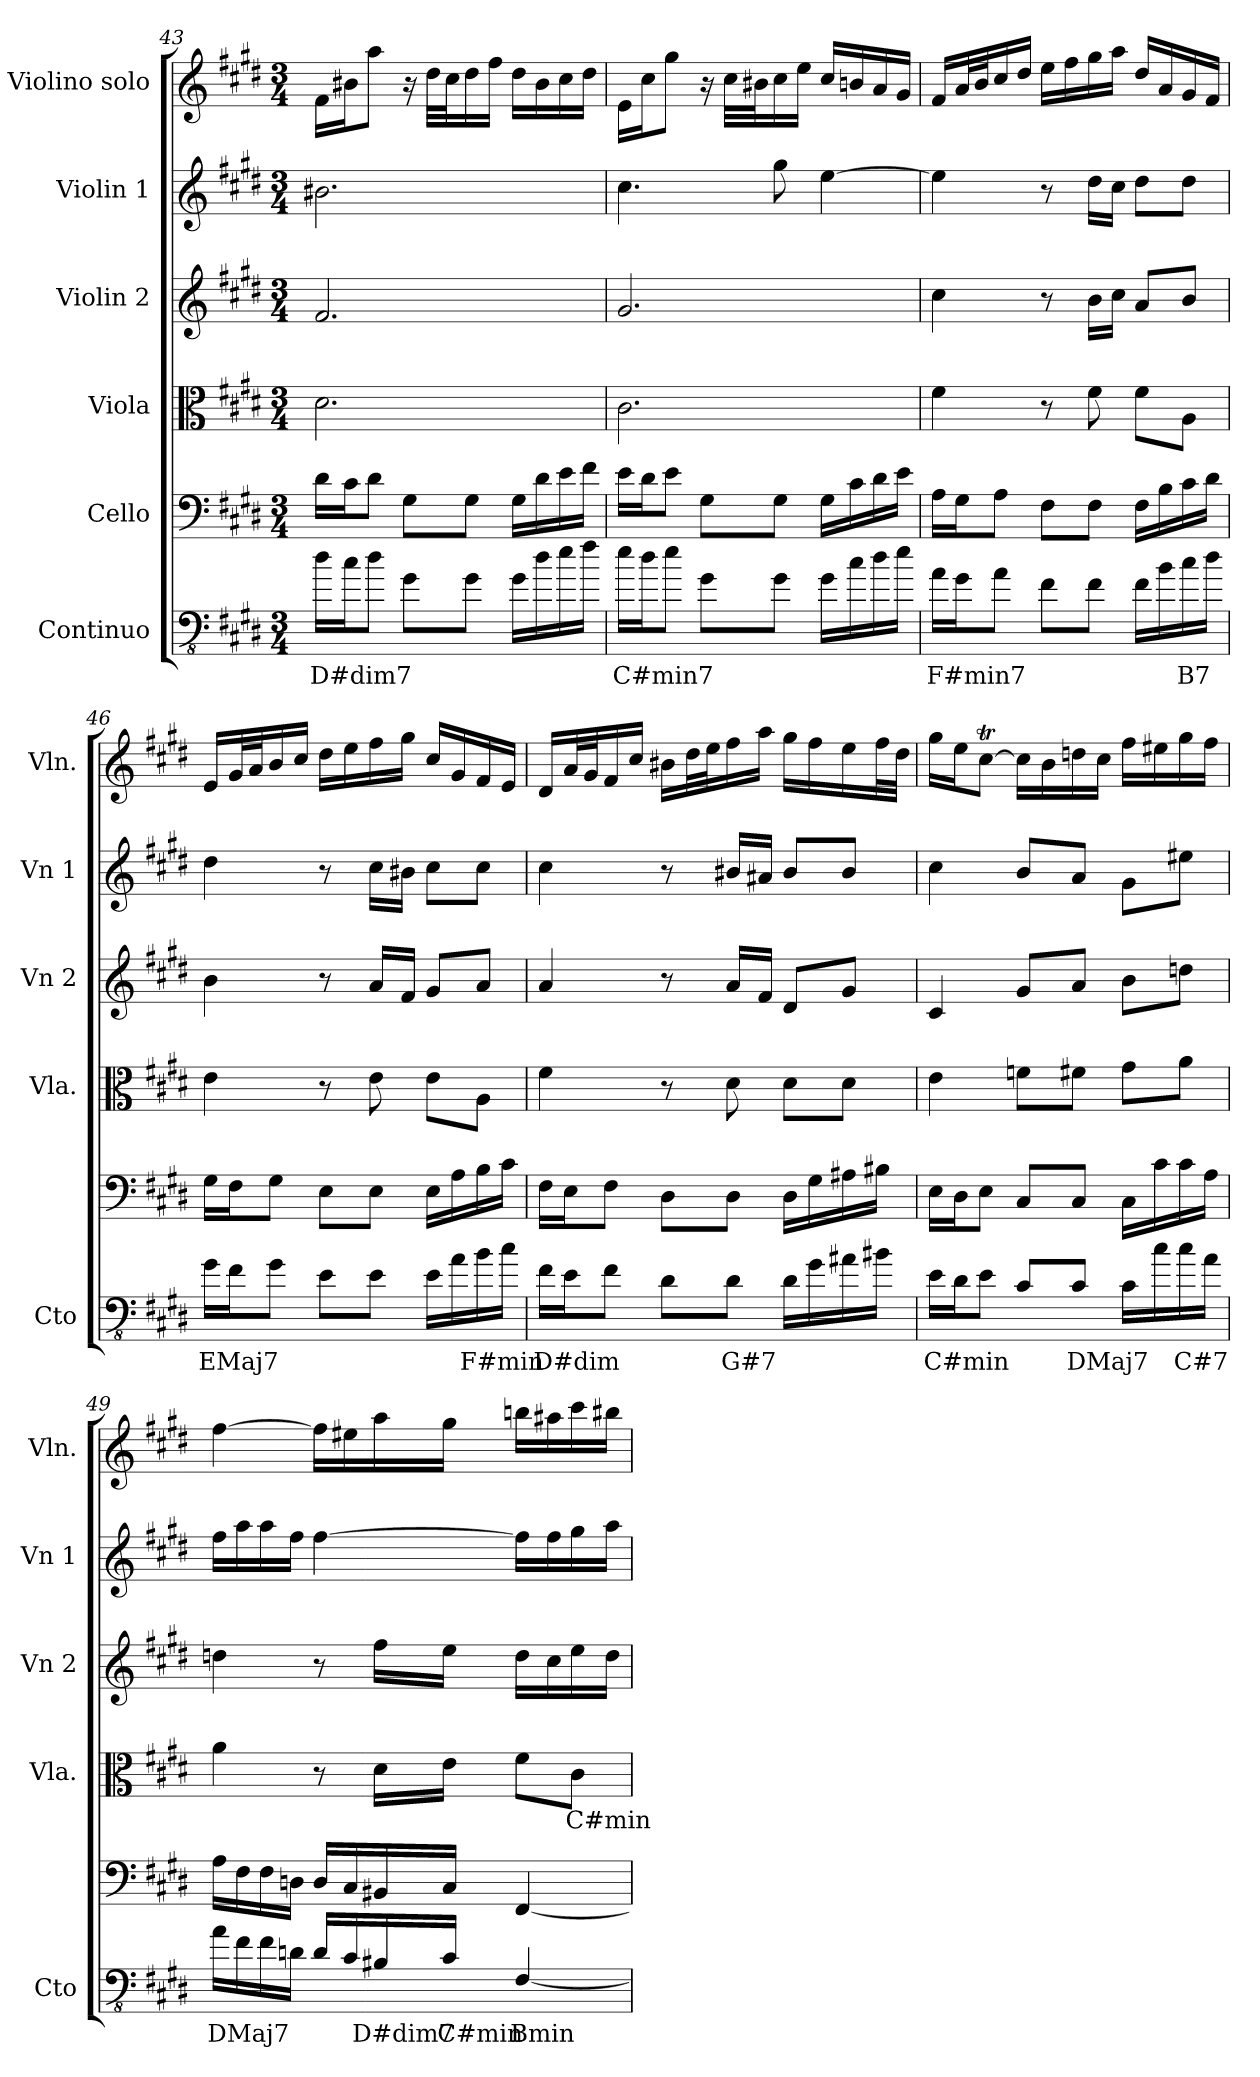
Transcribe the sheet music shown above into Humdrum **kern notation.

**kern	**text	**kern	**kern	**text	**kern	**kern	**kern
*part6	*part6	*part5	*part4	*part4	*part3	*part2	*part1
*staff6	*staff6	*staff5	*staff4	*staff4	*staff3	*staff2	*staff1
*I"Continuo	*	*I"Cello	*I"Viola	*	*I"Violin 2	*I"Violin 1	*I"Violino solo
*I'Cto	*	*	*I'Vla.	*	*I'Vn 2	*I'Vn 1	*I'Vln.
*clefFv4	*	*clefF4	*clefC3	*	*clefG2	*clefG2	*clefG2
*ITrd7c12	*	*	*	*	*	*	*
*k[f#c#g#d#]	*	*k[f#c#g#d#]	*k[f#c#g#d#]	*	*k[f#c#g#d#]	*k[f#c#g#d#]	*k[f#c#g#d#]
*M3/4	*	*M3/4	*M3/4	*	*M3/4	*M3/4	*M3/4
=43	=43	=43	=43	=43	=43	=43	=43
16D#\LL	D#dim7	16d#\LL	2.d#\	.	2.f#/	2.b#X\	16f#\LL
16C#\J	.	16c#\J	.	.	.	.	16b#X\J
8D#\J	.	8d#\J	.	.	.	.	8aa\J
8GG#\L	.	8G#\L	.	.	.	.	16r
.	.	.	.	.	.	.	32dd#\LLL
.	.	.	.	.	.	.	32cc#\J
8GG#\J	.	8G#\J	.	.	.	.	16dd#\
.	.	.	.	.	.	.	16ff#\JJ
16GG#\LL	.	16G#\LL	.	.	.	.	16dd#\LL
16D#\	.	16d#\	.	.	.	.	16b#\
16E\	.	16e\	.	.	.	.	16cc#\
16F#\JJ	.	16f#\JJ	.	.	.	.	16dd#\JJ
!!LO:LB:g=z
=44	=44	=44	=44	=44	=44	=44	=44
16E\LL	C#min7	16e\LL	2.c#\	.	2.g#/	4.cc#\	16e\LL
16D#\J	.	16d#\J	.	.	.	.	16cc#\J
8E\J	.	8e\J	.	.	.	.	8gg#\J
8GG#\L	.	8G#\L	.	.	.	.	16r
.	.	.	.	.	.	.	32cc#\LLL
.	.	.	.	.	.	.	32b#X\J
8GG#\J	.	8G#\J	.	.	.	8gg#\	16cc#\
.	.	.	.	.	.	.	16ee\JJ
16GG#\LL	.	16G#\LL	.	.	.	[4ee\	16cc#/LL
16C#\	.	16c#\	.	.	.	.	16bn/
16D#\	.	16d#\	.	.	.	.	16a/
16E\JJ	.	16e\JJ	.	.	.	.	16g#/JJ
=45	=45	=45	=45	=45	=45	=45	=45
16AA\LL	F#min7	16A\LL	4f#\	.	4cc#\	4ee\]	16f#/LL
16GG#\J	.	16G#\J	.	.	.	.	32a/L
.	.	.	.	.	.	.	32b/J
8AA\J	.	8A\J	.	.	.	.	16cc#/
.	.	.	.	.	.	.	16dd#/JJ
8FF#\L	.	8F#\L	8r	.	8r	8r	16ee\LL
.	.	.	.	.	.	.	16ff#\
8FF#\J	.	8F#\J	8f#\	.	16b\LL	16dd#\LL	16gg#\
.	.	.	.	.	16cc#\JJ	16cc#\JJ	16aa\JJ
16FF#\LL	.	16F#\LL	8f#\L	.	8a/L	8dd#\L	16dd#/LL
16BB\	.	16B\	.	.	.	.	16a/
16C#\	B7	16c#\	8A\J	.	8b/J	8dd#\J	16g#/
16D#\JJ	.	16d#\JJ	.	.	.	.	16f#/JJ
!!LO:PB:g=z
=46	=46	=46	=46	=46	=46	=46	=46
16GG#\LL	EMaj7	16G#\LL	4e\	.	4b\	4dd#\	16e/LL
16FF#\J	.	16F#\J	.	.	.	.	32g#/L
.	.	.	.	.	.	.	32a/J
8GG#\J	.	8G#\J	.	.	.	.	16b/
.	.	.	.	.	.	.	16cc#/JJ
8EE\L	.	8E\L	8r	.	8r	8r	16dd#\LL
.	.	.	.	.	.	.	16ee\
8EE\J	.	8E\J	8e\	.	16a/LL	16cc#\LL	16ff#\
.	.	.	.	.	16f#/JJ	16b#X\JJ	16gg#\JJ
16EE\LL	.	16E\LL	8e\L	.	8g#/L	8cc#\L	16cc#/LL
16AA\	.	16A\	.	.	.	.	16g#/
16BB\	F#min	16B\	8A\J	.	8a/J	8cc#\J	16f#/
16C#\JJ	.	16c#\JJ	.	.	.	.	16e/JJ
!!LO:PB:g=z
=47	=47	=47	=47	=47	=47	=47	=47
16FF#\LL	D#dim	16F#\LL	4f#\	.	4a/	4cc#\	16d#/LL
16EE\J	.	16E\J	.	.	.	.	32a/L
.	.	.	.	.	.	.	32g#/J
8FF#\J	.	8F#\J	.	.	.	.	16f#/
.	.	.	.	.	.	.	16cc#/JJ
8DD#\L	.	8D#\L	8r	.	8r	8r	16b#X\LL
.	.	.	.	.	.	.	32dd#\L
.	.	.	.	.	.	.	32ee\J
8DD#\J	G#7	8D#\J	8d#\	.	16a/LL	16b#X/LL	16ff#\
.	.	.	.	.	16f#/JJ	16a#X/JJ	16aa\JJ
16DD#\LL	.	16D#\LL	8d#\L	.	8d#/L	8b#/L	16gg#\LL
16GG#\	.	16G#\	.	.	.	.	16ff#\
16AA#X\	.	16A#X\	8d#\J	.	8g#/J	8b#/J	16ee\
16BB#X\JJ	.	16B#X\JJ	.	.	.	.	32ff#\L
.	.	.	.	.	.	.	32dd#\JJJ
=48	=48	=48	=48	=48	=48	=48	=48
16EE\LL	C#min	16E\LL	4e\	.	4c#/	4cc#\	16gg#\LL
16DD#\J	.	16D#\J	.	.	.	.	16ee\J
8EE\J	.	8E\J	.	.	.	.	[8cc#T\J
8CC#/L	.	8C#/L	8fn\L	.	8g#/L	8b/L	16cc#\LL]
.	.	.	.	.	.	.	16b\
8CC#/J	DMaj7	8C#/J	8f#X\J	.	8a/J	8a/J	16ddn\
.	.	.	.	.	.	.	16cc#\JJ
16CC#\LL	.	16C#\LL	8g#\L	.	8b\L	8g#\L	16ff#\LL
16C#\	.	16c#\	.	.	.	.	16ee#X\
16C#\	C#7	16c#\	8a\J	.	8ddn\J	8ee#X\J	16gg#\
16AA\JJ	.	16A\JJ	.	.	.	.	16ff#\JJ
!!LO:LB:g=z
=49	=49	=49	=49	=49	=49	=49	=49
16AA\LL	DMaj7	16A\LL	4a\	.	4ddn\	16ff#\LL	[4ff#\
16FF#\	.	16F#\	.	.	.	16aa\	.
16FF#\	.	16F#\	.	.	.	16aa\	.
16DDn\JJ	.	16Dn\JJ	.	.	.	16ff#\JJ	.
16DD/LL	.	16D/LL	8r	.	8r	[4ff#\	16ff#\LL]
16CC#/	.	16C#/	.	.	.	.	16ee#X\
16BBB#X/	D#dim7	16BB#X/	16d#\LL	.	16ff#\LL	.	16aa\
16CC#/JJ	C#min	16C#/JJ	16e\JJ	.	16ee\JJ	.	16gg#\JJ
[4FFF#/	Bmin	[4FF#/	8f#\L	.	16dd\LL	16ff#\LL]	16bbn\LL
.	.	.	.	.	16cc#\	16ff#\	16aa#X\
.	.	.	8c#\J	C#min	16ee\	16gg#\	16ccc#\
.	.	.	.	.	16dd\JJ	16aa\JJ	16bb#X\JJ
=	=	=	=	=	=	=	=
*-	*-	*-	*-	*-	*-	*-	*-
